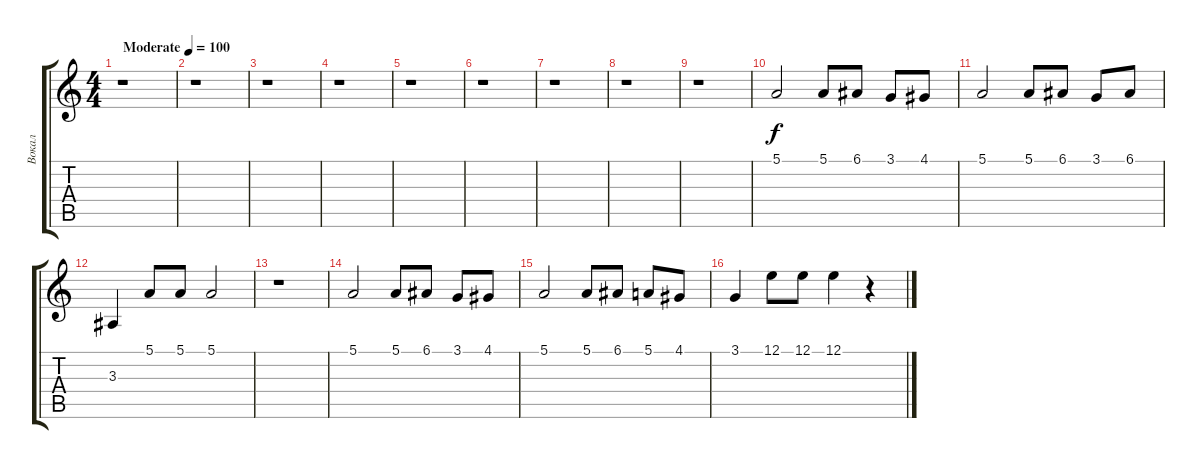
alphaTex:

\track ("Вокал" "Вокал") {instrument flute}
\staff {score tabs}
\tuning (E4 B3 G3 D3 A2 E2) {hide}
\ts (4 4)
\tempo (100 "Moderate")
\clef g2
\ks c
r.1{dy f instrument flute} |
r.1 |
r.1 |
r.1 |
r.1 |
r.1 |
r.1 |
r.1 |
r.1 |
5.1.2 5.1.8 6.1.8 3.1.8 4.1.8 |
5.1.2 5.1.8 6.1.8 3.1.8 6.1.8 |
3.3.4 5.1.8 5.1.8 5.1.2 |
r.1 |
5.1.2 5.1.8 6.1.8 3.1.8 4.1.8 |
5.1.2 5.1.8 6.1.8 5.1.8 4.1.8 |
3.1.4 12.1.8 12.1.8 12.1.4 r.4
